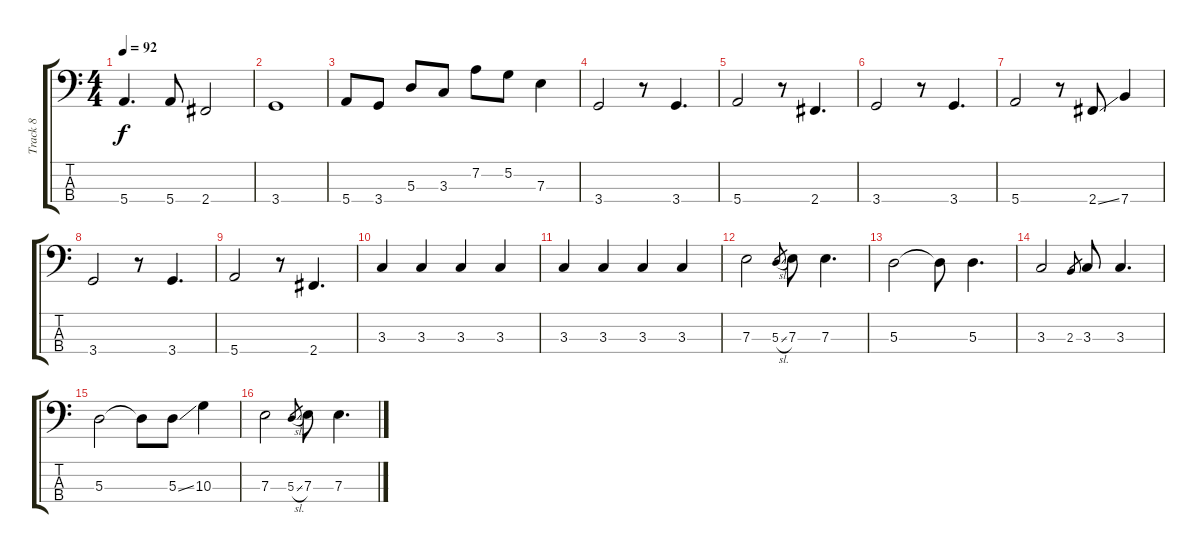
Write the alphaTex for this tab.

\track ("Track 8" "Track 8") {instrument electricbassfinger}
\staff {score tabs}
\tuning (G2 D2 A1 E1) {hide}
\ts (4 4)
\tempo 92
\clef f4
\ks c
5.4.4{d dy f} 5.4.8 2.4.2 |
3.4.1 |
5.4.8 3.4.8 5.3.8 3.3.8 7.2.8 5.2.8 7.3.4 |
3.4.2 r.8 3.4.4{d} |
5.4.2 r.8 2.4.4{d} |
3.4.2 r.8 3.4.4{d} |
5.4.2 r.8 2.4{ss}.8 7.4.4 |
3.4.2 r.8 3.4.4{d} |
5.4.2 r.8 2.4.4{d} |
3.3.4 3.3.4 3.3.4 3.3.4 |
3.3.4 3.3.4 3.3.4 3.3.4 |
7.3.2 5.3{sl}.8{gr} 7.3.8 7.3.4{d} |
5.3.2 5.3{t}.8 5.3.4{d} |
3.3.2 2.3.8{gr} 3.3.8 3.3.4{d} |
5.3.2 5.3{t}.8 5.3{ss}.8 10.3.4 |
7.3.2 5.3{sl}.8{gr} 7.3.8 7.3.4{d}
